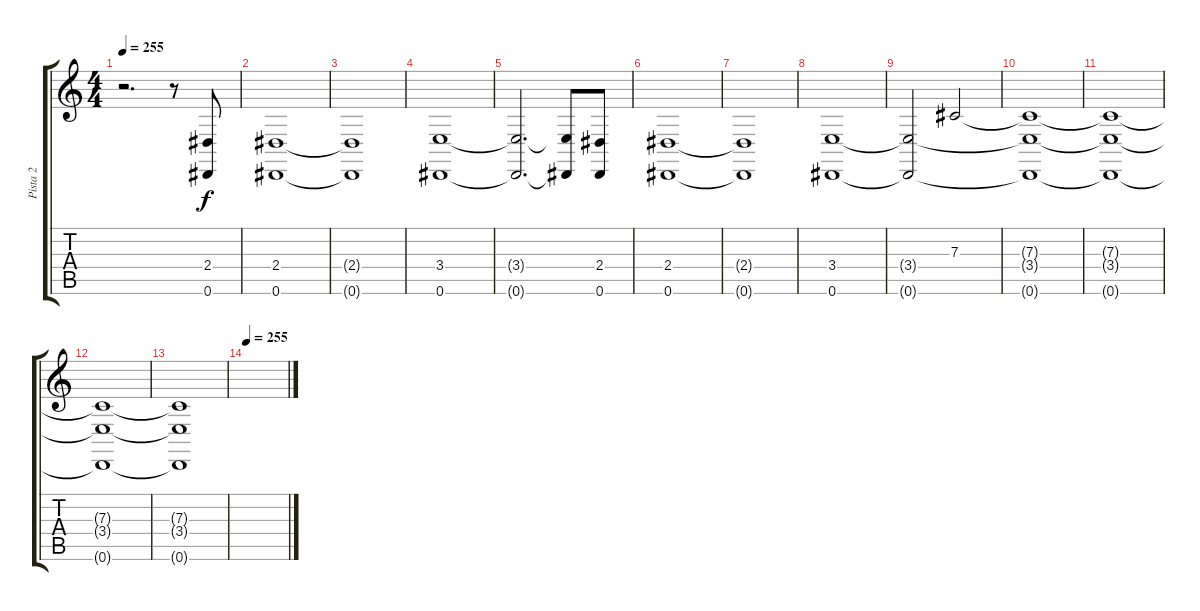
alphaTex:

\track ("Pista 2" "Pista 2") {instrument tremolostrings}
\staff {score tabs}
\tuning (Eb4 Bb3 Gb3 Db3 Ab2 Eb2) {hide}
\ts (4 4)
\tempo 255
\tempo 190
\tempo 255
\clef g2
\ks c
r.2{d dy f volume 11 instrument tremolostrings} r.8 (2.4 0.6).8 |
(2.4 0.6).1 |
(2.4{t} 0.6{t}).1 |
(3.4 0.6).1 |
(3.4{t} 0.6{t}).2{d} (3.4{t} 0.6{t}).8 (2.4 0.6).8 |
(2.4 0.6).1 |
(2.4{t} 0.6{t}).1 |
(3.4 0.6).1 |
(3.4{t} 0.6{t}).2 7.3.2 |
(7.3{t} 3.4{t} 0.6{t}).1 |
(7.3{t} 3.4{t} 0.6{t}).1 |
(7.3{t} 3.4{t} 0.6{t}).1 |
(7.3{t} 3.4{t} 0.6{t}).1 |
\tempo 255
